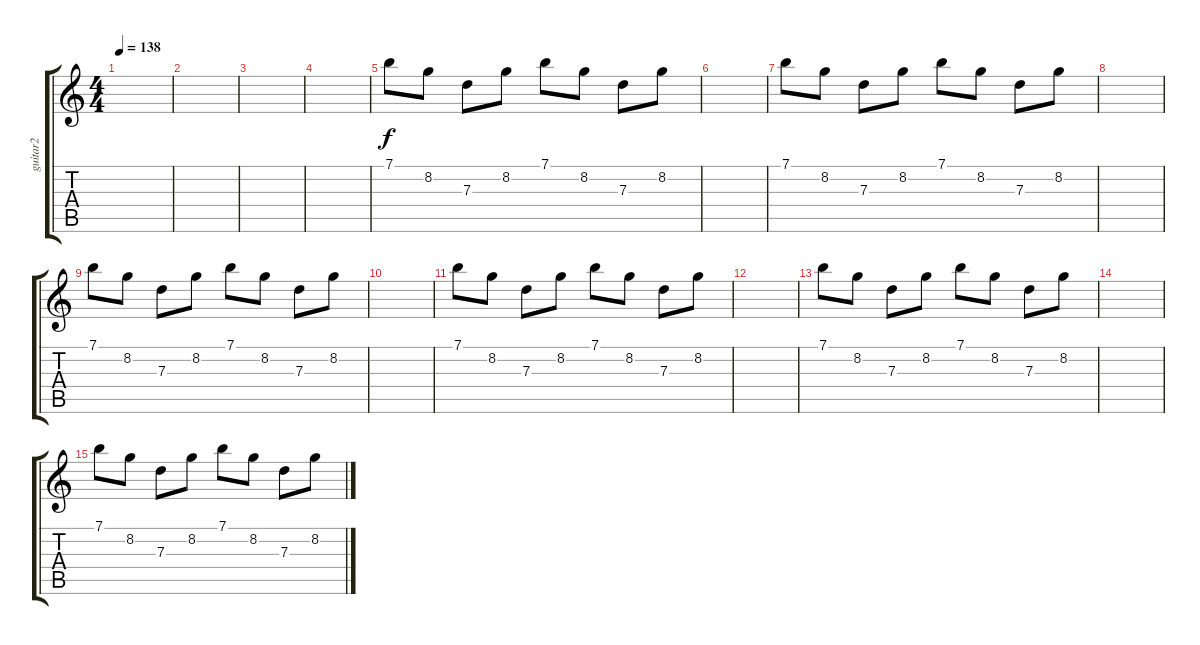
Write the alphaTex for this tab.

\track ("guitar2" "guitar2") {instrument overdrivenguitar}
\staff {score tabs}
\tuning (E4 B3 G3 D3 A2 E2) {hide}
\ts (4 4)
\tempo 138
\clef g2
\ks c
|
|
|
|
7.1.8{volume 11 instrument electricguitarclean} 8.2.8 7.3.8 8.2.8 7.1.8 8.2.8 7.3.8 8.2.8 |
|
7.1.8 8.2.8 7.3.8 8.2.8 7.1.8 8.2.8 7.3.8 8.2.8 |
|
7.1.8{volume 11 instrument electricguitarclean} 8.2.8 7.3.8 8.2.8 7.1.8 8.2.8 7.3.8 8.2.8 |
|
7.1.8 8.2.8 7.3.8 8.2.8 7.1.8 8.2.8 7.3.8 8.2.8 |
|
7.1.8{volume 11 instrument electricguitarclean} 8.2.8 7.3.8 8.2.8 7.1.8 8.2.8 7.3.8 8.2.8 |
|
7.1.8 8.2.8 7.3.8 8.2.8 7.1.8 8.2.8 7.3.8 8.2.8
